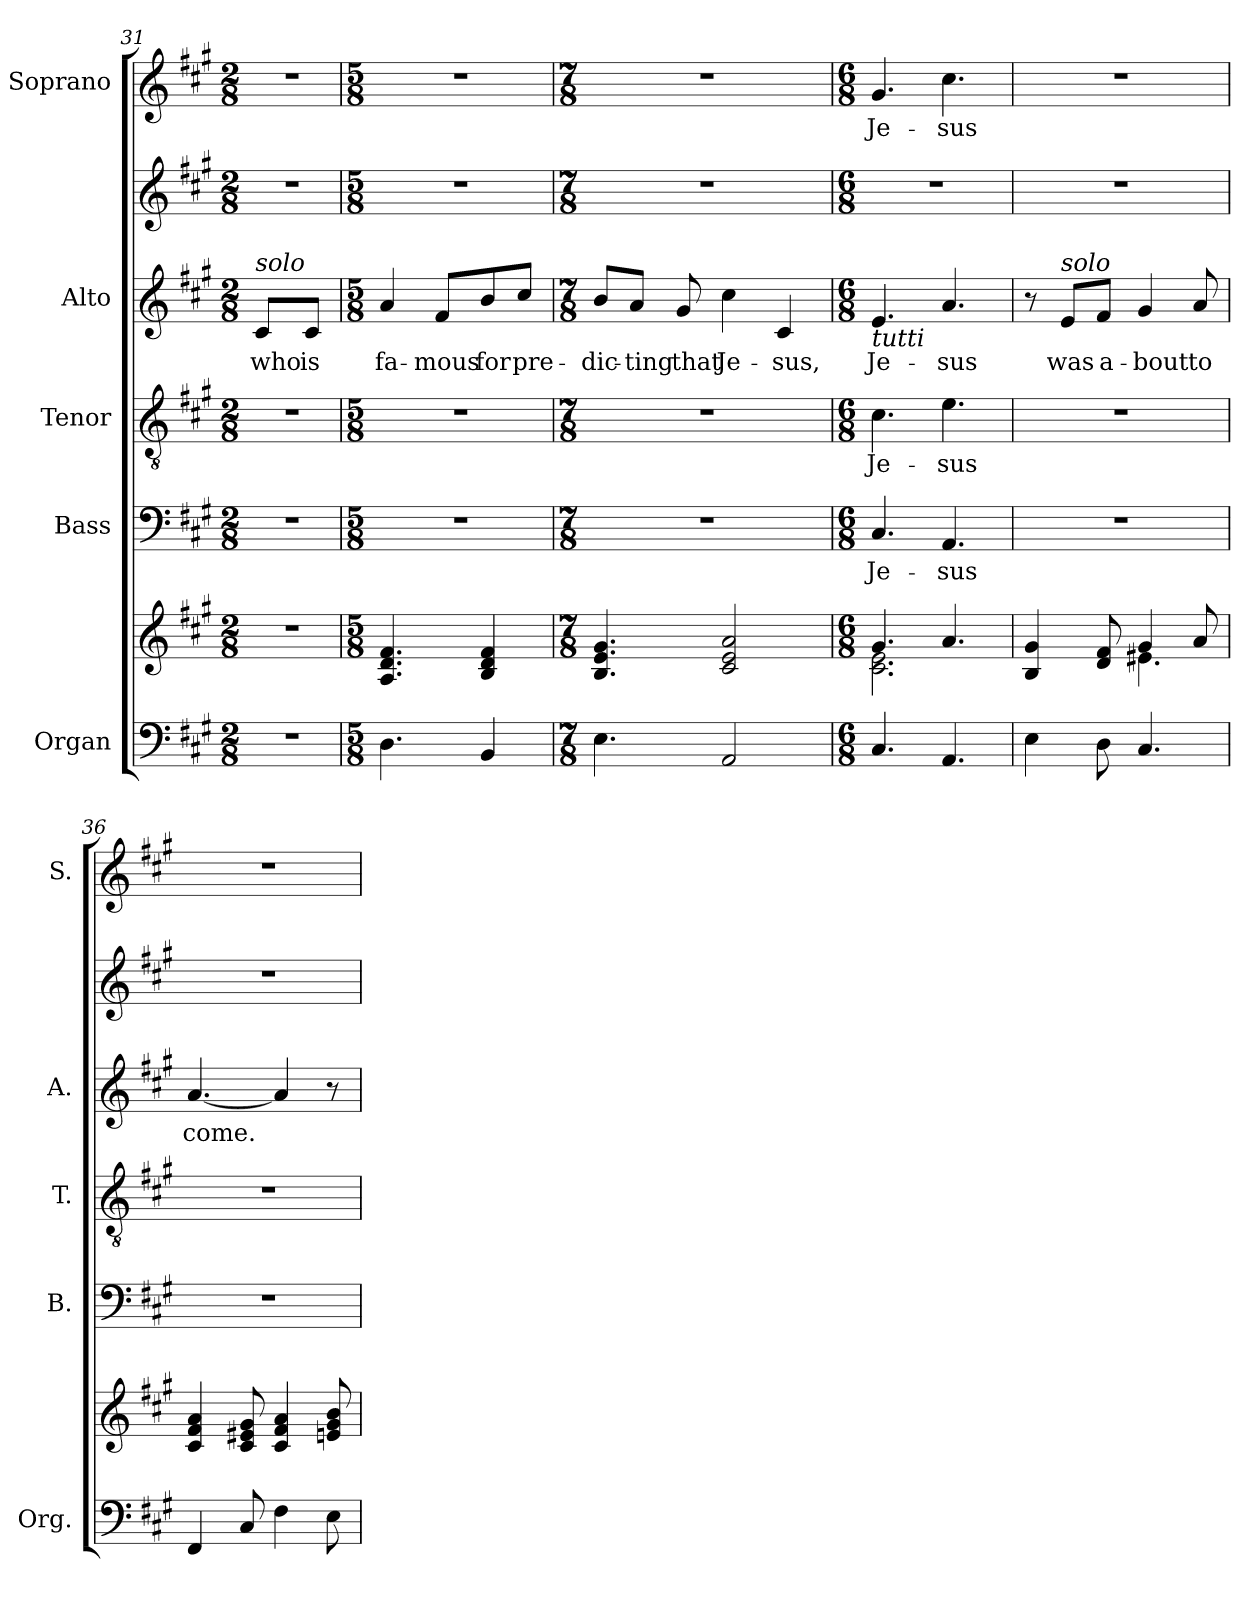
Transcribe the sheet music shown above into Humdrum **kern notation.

**kern	**kern	**kern	**text	**kern	**text	**kern	**text	**kern	**kern	**text
*part5	*part5	*part4	*part4	*part3	*part3	*part2	*part2	*part2	*part1	*part1
*staff7	*staff6	*staff5	*staff5	*staff4	*staff4	*staff3	*staff3	*staff2	*staff1	*staff1
*I"Organ	*	*I"Bass	*	*I"Tenor	*	*I"Alto	*	*	*I"Soprano	*
*I'Org.	*	*I'B.	*	*I'T.	*	*I'A.	*	*	*I'S.	*
*clefF4	*clefG2	*clefF4	*	*clefGv2	*	*clefG2	*	*clefG2	*clefG2	*
*	*	*	*	*ITrd7c12	*	*	*	*	*	*
*k[f#c#g#]	*k[f#c#g#]	*k[f#c#g#]	*	*k[f#c#g#]	*	*k[f#c#g#]	*	*k[f#c#g#]	*k[f#c#g#]	*
*A:	*A:	*A:	*	*A:	*	*A:	*	*A:	*A:	*
*M2/8	*M2/8	*M2/8	*	*M2/8	*	*M2/8	*	*M2/8	*M2/8	*
=31	=31	=31	=31	=31	=31	=31	=31	=31	=31	=31
!	!	!LO:N:vis=1	!	!LO:N:vis=1	!	!	!	!	!	!
!	!	!	!	!	!	!LO:TX:a:i:t=solo	!	!	!	!
!	!	!	!	!	!	!	!LO:LY:b:color=#000000	!LO:N:vis=1	!LO:N:vis=1	!
4r	4r	4r	.	4r	.	8c#i/L	who	4r	4r	.
!	!	!	!	!	!	!	!LO:LY:b:color=#000000	!	!	!
.	.	.	.	.	.	8c#i/J	is	.	.	.
!!LO:LB:g=z
=32	=32	=32	=32	=32	=32	=32	=32	=32	=32	=32
*M5/8	*M5/8	*M5/8	*	*M5/8	*	*M5/8	*	*M5/8	*M5/8	*
!	!	!LO:N:vis=1	!	!LO:N:vis=1	!	!	!	!	!	!
!	!	!	!	!	!	!	!LO:LY:b:color=#000000	!LO:N:vis=1	!LO:N:vis=1	!
4.Di\	4.Ai/ 4.di 4.f#i	8%5r	.	8%5r	.	4ai/	fa-	8%5r	8%5r	.
!	!	!	!	!	!	!	!LO:LY:b:color=#000000	!	!	!
.	.	.	.	.	.	8f#i/L	-mous	.	.	.
!	!	!	!	!	!	!	!LO:LY:b:color=#000000	!	!	!
4BBi/	4Bi/ 4di 4f#i	.	.	.	.	8bi/	for	.	.	.
!	!	!	!	!	!	!	!LO:LY:b:color=#000000	!	!	!
.	.	.	.	.	.	8cc#i/J	pre-	.	.	.
=33	=33	=33	=33	=33	=33	=33	=33	=33	=33	=33
*M7/8	*M7/8	*M7/8	*	*M7/8	*	*M7/8	*	*M7/8	*M7/8	*
!	!	!LO:N:vis=1	!	!LO:N:vis=1	!	!	!	!	!	!
!	!	!	!	!	!	!	!LO:LY:b:color=#000000	!LO:N:vis=1	!LO:N:vis=1	!
4.Ei\	4.Bi/ 4.ei 4.g#i	2..r	.	2..r	.	8bi/L	-dic-	2..r	2..r	.
!	!	!	!	!	!	!	!LO:LY:b:color=#000000	!	!	!
.	.	.	.	.	.	8ai/J	-ting	.	.	.
!	!	!	!	!	!	!	!LO:LY:b:color=#000000	!	!	!
.	.	.	.	.	.	8g#i/	that	.	.	.
!	!	!	!	!	!	!	!LO:LY:b:color=#000000	!	!	!
2AAi/	2c#i/ 2ei 2ai	.	.	.	.	4cc#i\	Je-	.	.	.
!	!	!	!	!	!	!	!LO:LY:b:color=#000000	!	!	!
.	.	.	.	.	.	4c#i/	-sus,	.	.	.
=34	=34	=34	=34	=34	=34	=34	=34	=34	=34	=34
*M6/8	*M6/8	*M6/8	*	*M6/8	*	*M6/8	*	*M6/8	*M6/8	*
*	*^	*	*	*	*	*	*	*	*	*
!	!	!	!	!LO:LY:b:color=#000000	!	!	!	!	!	!	!
!	!	!	!	!	!	!LO:LY:b:color=#000000	!	!	!	!	!
!	!	!	!	!	!	!	!	!LO:LY:b:color=#000000	!LO:N:vis=1	!	!
!	!	!	!	!	!	!	!LO:TX:b:i:t=tutti	!	!	!	!
!	!	!	!	!	!	!	!	!	!	!	!LO:LY:b:color=#000000
4.C#i/	4.g#i/	2.c#i\ 2.ei	4.C#i/	Je-	4.C#i\	Je-	4.ei/	Je-	2.r	4.g#i/	Je-
!	!	!	!	!LO:LY:b:color=#000000	!	!	!	!	!	!	!
!	!	!	!	!	!	!LO:LY:b:color=#000000	!	!	!	!	!
!	!	!	!	!	!	!	!	!LO:LY:b:color=#000000	!	!	!
!	!	!	!	!	!	!	!	!	!	!	!LO:LY:b:color=#000000
4.AAi/	4.ai/	.	4.AAi/	-sus	4.Ei\	-sus	4.ai/	-sus	.	4.cc#i\	-sus
=35	=35	=35	=35	=35	=35	=35	=35	=35	=35	=35	=35
!	!	!	!LO:N:vis=1	!	!LO:N:vis=1	!	!	!	!LO:N:vis=1	!LO:N:vis=1	!
4Ei\	4Bi/ 4g#i	4.ryy	2.r	.	2.r	.	8r	.	2.r	2.r	.
!	!	!	!	!	!	!	!LO:TX:a:i:t=solo	!	!	!	!
!	!	!	!	!	!	!	!	!LO:LY:b:color=#000000	!	!	!
.	.	.	.	.	.	.	8ei/L	was	.	.	.
!	!	!	!	!	!	!	!	!LO:LY:b:color=#000000	!	!	!
8Di\	8di/ 8f#i	.	.	.	.	.	8f#i/J	a-	.	.	.
!	!	!	!	!	!	!	!	!LO:LY:b:color=#000000	!	!	!
4.C#i/	4g#i/	4.e#Xi\	.	.	.	.	4g#i/	-bout	.	.	.
!	!	!	!	!	!	!	!	!LO:LY:b:color=#000000	!	!	!
.	8ai/	.	.	.	.	.	8ai/	to	.	.	.
*	*v	*v	*	*	*	*	*	*	*	*	*
=36	=36	=36	=36	=36	=36	=36	=36	=36	=36	=36
!	!	!LO:N:vis=1	!	!LO:N:vis=1	!	!	!	!	!	!
!	!	!	!	!	!	!	!LO:LY:b:color=#000000	!LO:N:vis=1	!LO:N:vis=1	!
4FF#i/	4c#i/ 4f#i 4ai	2.r	.	2.r	.	[4.ai/	come.	2.r	2.r	.
8C#i/	8c#i/ 8e#Xi 8g#i	.	.	.	.	.	.	.	.	.
4F#i\	4c#i/ 4f#i 4ai	.	.	.	.	4ai/]	.	.	.	.
8Ei\	8eni/ 8g#i 8bi	.	.	.	.	8r	.	.	.	.
=	=	=	=	=	=	=	=	=	=	=
*-	*-	*-	*-	*-	*-	*-	*-	*-	*-	*-
